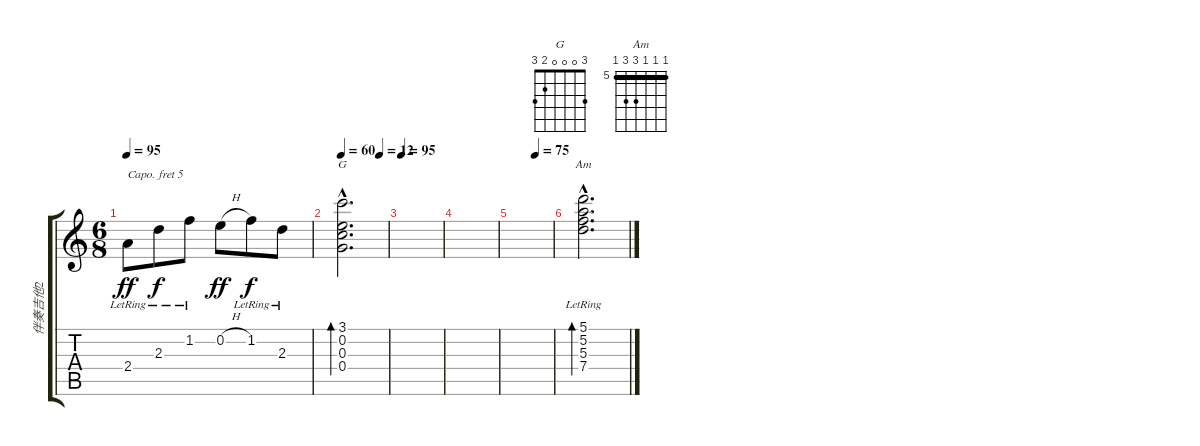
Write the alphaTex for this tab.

\track ("伴奏吉他2" "伴奏吉他2") {instrument acousticguitarnylon}
\staff {score tabs}
\capo 5
\tuning (E4 B3 G3 D3 A2 E2) {hide}
\chord ("G" 3 0 0 0 2 3)
\chord ("Am" 5 5 5 7 7 5) {firstfret 5 barre 5}
\ts (6 8)
\tempo 95
\clef g2
\ks c
2.4{lr}.8{dy ff} 2.3{lr}.8{dy f} 1.2{lr}.8 0.2{h}.8{dy ff} 1.2{lr}.8{dy f} 2.3{lr}.8 |
\tempo 60
\tempo (12 0.8333333333333334)
(3.1{hac} 0.2{hac} 0.3{hac} 0.4{hac}).2{d bd 240 ch "G"} |
\tempo 95
|
|
\tempo (75 0.5833333333333334)
|
(5.1{hac lr} 5.2{hac lr} 5.3{hac lr} 7.4{hac lr}).2{d bd 240 ch "Am"}
